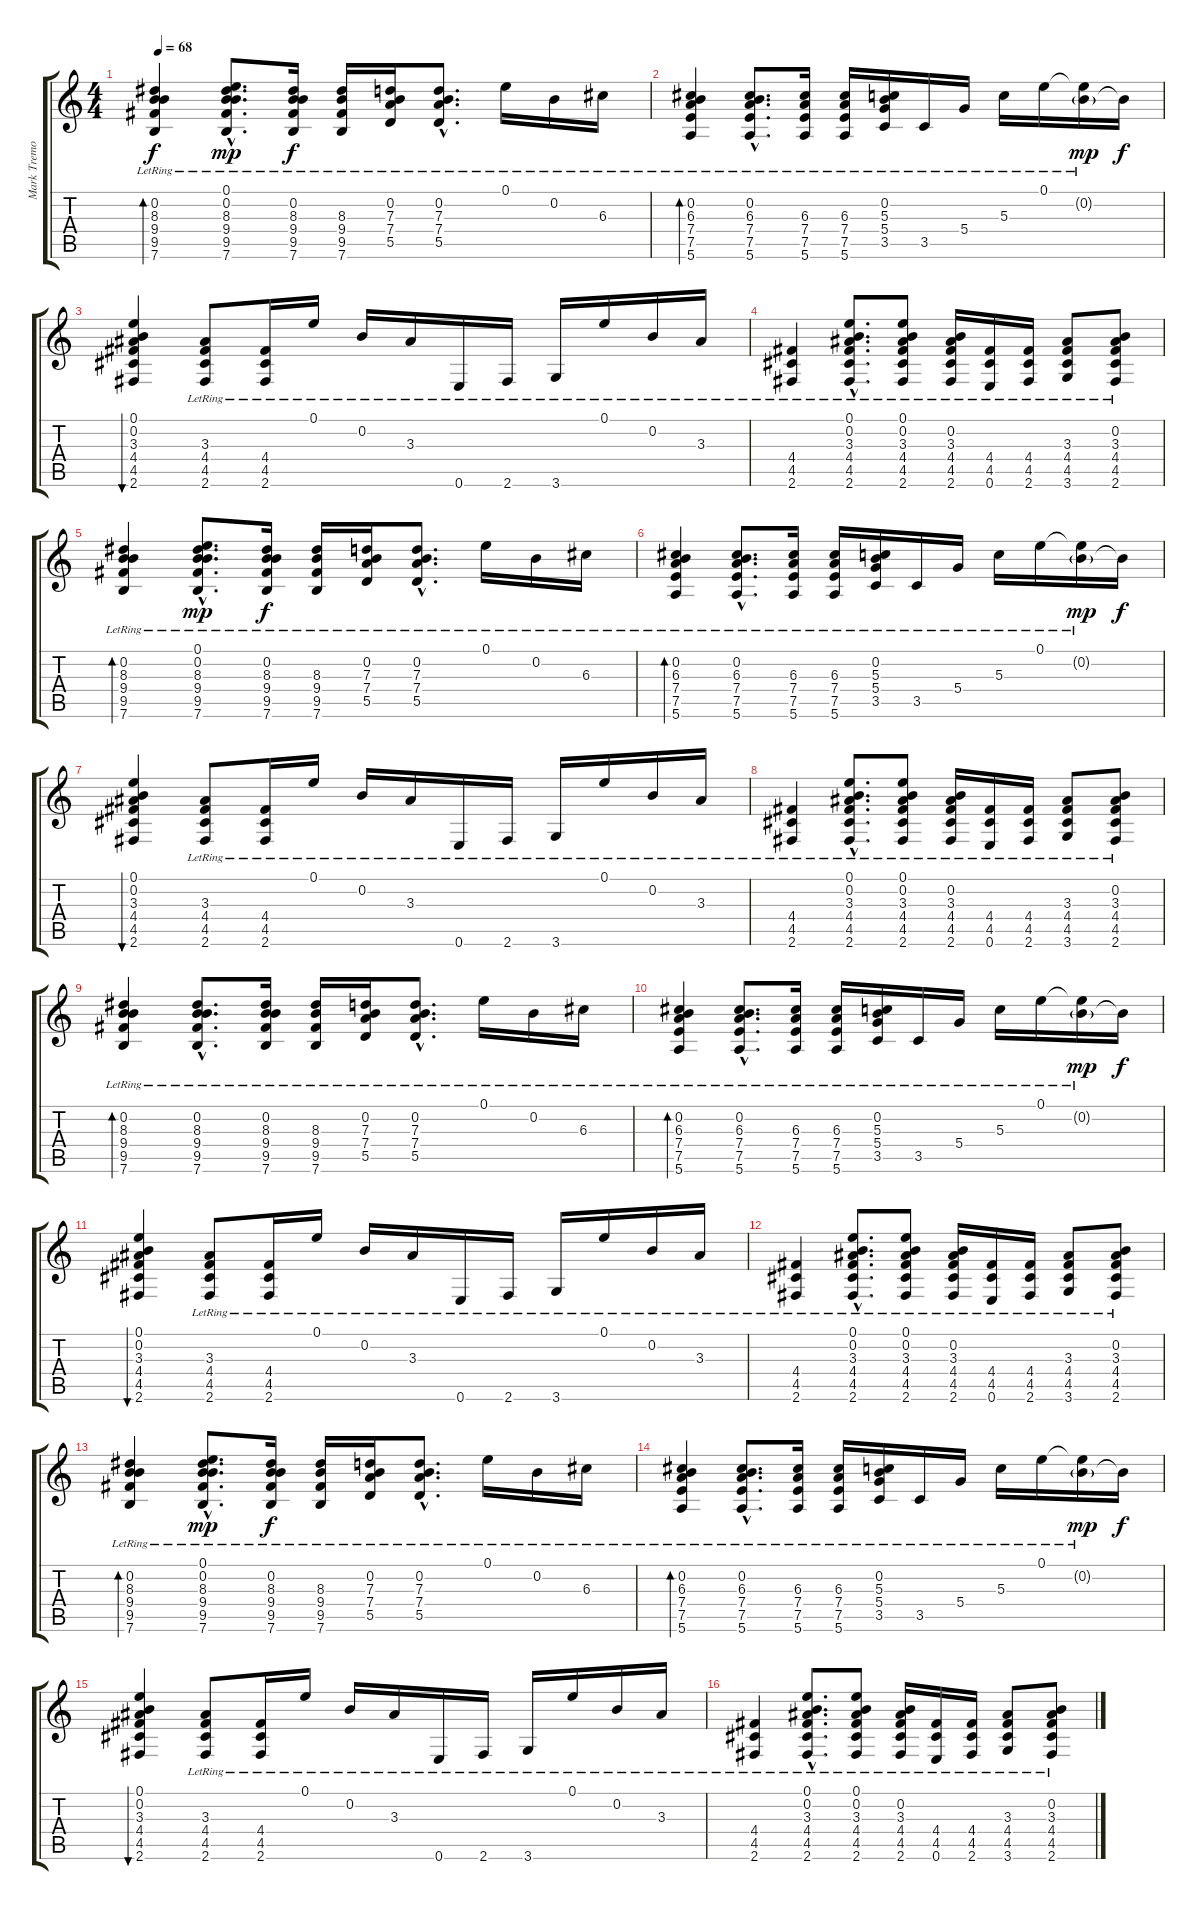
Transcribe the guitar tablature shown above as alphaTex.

\track ("Mark Tremonti - Guitar" "Mark Tremo") {instrument electricguitarjazz}
\staff {score tabs}
\tuning (E4 B3 G3 D3 A2 E2) {hide}
\ts (4 4)
\tempo 68
\clef g2
\ks c
(0.2{lr} 8.3{lr} 9.4{lr} 9.5{lr} 7.6{lr}).4{bd 120 dy f instrument electricguitarjazz} (0.1{hac lr} 0.2{hac lr} 8.3{hac lr} 9.4{hac lr} 9.5{hac lr} 7.6{hac lr}).8{d dy mp} (0.2{lr} 8.3{lr} 9.4{lr} 9.5{lr} 7.6{lr}).16{dy f} (8.3{lr} 9.4{lr} 9.5{lr} 7.6{lr}).16 (0.2{lr} 7.3{lr} 7.4{lr} 5.5{lr}).16 (0.2{hac lr} 7.3{hac lr} 7.4{hac lr} 5.5{hac lr}).8{d} 0.1{lr}.16 0.2{lr}.16 6.3{lr}.16 |
(0.2{lr} 6.3{lr} 7.4{lr} 7.5{lr} 5.6{lr}).4{bd 30} (0.2{hac lr} 6.3{hac lr} 7.4{hac lr} 7.5{hac lr} 5.6{hac lr}).8{d} (6.3{lr} 7.4{lr} 7.5{lr} 5.6{lr}).16 (6.3{lr} 7.4{lr} 7.5{lr} 5.6{lr}).16 (0.2{lr} 5.3{lr} 5.4{lr} 3.5{lr}).16 3.5{lr}.16 5.4{lr}.16 5.3{lr}.16 0.1{lr}.16 (0.1{t} 0.2{g lr}).16{dy mp} 0.2{t}.16{dy f} |
(0.1 0.2 3.3 4.4 4.5 2.6).4{bu 60} (3.3{lr} 4.4{lr} 4.5{lr} 2.6{lr}).8 (4.4{lr} 4.5{lr} 2.6{lr}).16 0.1{lr}.16 0.2{lr}.16 3.3{lr}.16 0.6{lr}.16 2.6{lr}.16 3.6{lr}.16 0.1{lr}.16 0.2{lr}.16 3.3{lr}.16 |
(4.4{lr} 4.5{lr} 2.6{lr}).4 (0.1{hac lr} 0.2{hac lr} 3.3{hac lr} 4.4{hac lr} 4.5{hac lr} 2.6{hac lr}).8{d} (0.1{lr} 0.2{lr} 3.3{lr} 4.4{lr} 4.5{lr} 2.6{lr}).8 (0.2{lr} 3.3{lr} 4.4{lr} 4.5{lr} 2.6{lr}).16 (4.4{lr} 4.5{lr} 0.6{lr}).16 (4.4{lr} 4.5{lr} 2.6{lr}).16 (3.3{lr} 4.4{lr} 4.5{lr} 3.6{lr}).8 (0.2{lr} 3.3{lr} 4.4{lr} 4.5{lr} 2.6{lr}).8 |
(0.2{lr} 8.3{lr} 9.4{lr} 9.5{lr} 7.6{lr}).4{bd 120} (0.1{hac lr} 0.2{hac lr} 8.3{hac lr} 9.4{hac lr} 9.5{hac lr} 7.6{hac lr}).8{d dy mp} (0.2{lr} 8.3{lr} 9.4{lr} 9.5{lr} 7.6{lr}).16{dy f} (8.3{lr} 9.4{lr} 9.5{lr} 7.6{lr}).16 (0.2{lr} 7.3{lr} 7.4{lr} 5.5{lr}).16 (0.2{hac lr} 7.3{hac lr} 7.4{hac lr} 5.5{hac lr}).8{d} 0.1{lr}.16 0.2{lr}.16 6.3{lr}.16 |
(0.2{lr} 6.3{lr} 7.4{lr} 7.5{lr} 5.6{lr}).4{bd 30} (0.2{hac lr} 6.3{hac lr} 7.4{hac lr} 7.5{hac lr} 5.6{hac lr}).8{d} (6.3{lr} 7.4{lr} 7.5{lr} 5.6{lr}).16 (6.3{lr} 7.4{lr} 7.5{lr} 5.6{lr}).16 (0.2{lr} 5.3{lr} 5.4{lr} 3.5{lr}).16 3.5{lr}.16 5.4{lr}.16 5.3{lr}.16 0.1{lr}.16 (0.1{t} 0.2{g lr}).16{dy mp} 0.2{t}.16{dy f} |
(0.1 0.2 3.3 4.4 4.5 2.6).4{bu 60} (3.3{lr} 4.4{lr} 4.5{lr} 2.6{lr}).8 (4.4{lr} 4.5{lr} 2.6{lr}).16 0.1{lr}.16 0.2{lr}.16 3.3{lr}.16 0.6{lr}.16 2.6{lr}.16 3.6{lr}.16 0.1{lr}.16 0.2{lr}.16 3.3{lr}.16 |
(4.4{lr} 4.5{lr} 2.6{lr}).4 (0.1{hac lr} 0.2{hac lr} 3.3{hac lr} 4.4{hac lr} 4.5{hac lr} 2.6{hac lr}).8{d} (0.1{lr} 0.2{lr} 3.3{lr} 4.4{lr} 4.5{lr} 2.6{lr}).8 (0.2{lr} 3.3{lr} 4.4{lr} 4.5{lr} 2.6{lr}).16 (4.4{lr} 4.5{lr} 0.6{lr}).16 (4.4{lr} 4.5{lr} 2.6{lr}).16 (3.3{lr} 4.4{lr} 4.5{lr} 3.6{lr}).8 (0.2{lr} 3.3{lr} 4.4{lr} 4.5{lr} 2.6{lr}).8 |
(0.2{lr} 8.3{lr} 9.4{lr} 9.5{lr} 7.6{lr}).4{bd 30} (0.2{hac lr} 8.3{hac lr} 9.4{hac lr} 9.5{hac lr} 7.6{hac lr}).8{d} (0.2{lr} 8.3{lr} 9.4{lr} 9.5{lr} 7.6{lr}).16 (8.3{lr} 9.4{lr} 9.5{lr} 7.6{lr}).16 (0.2{lr} 7.3{lr} 7.4{lr} 5.5{lr}).16 (0.2{hac lr} 7.3{hac lr} 7.4{hac lr} 5.5{hac lr}).8{d} 0.1{lr}.16 0.2{lr}.16 6.3{lr}.16 |
(0.2{lr} 6.3{lr} 7.4{lr} 7.5{lr} 5.6{lr}).4{bd 30} (0.2{hac lr} 6.3{hac lr} 7.4{hac lr} 7.5{hac lr} 5.6{hac lr}).8{d} (6.3{lr} 7.4{lr} 7.5{lr} 5.6{lr}).16 (6.3{lr} 7.4{lr} 7.5{lr} 5.6{lr}).16 (0.2{lr} 5.3{lr} 5.4{lr} 3.5{lr}).16 3.5{lr}.16 5.4{lr}.16 5.3{lr}.16 0.1{lr}.16 (0.1{t} 0.2{g lr}).16{dy mp} 0.2{t}.16{dy f} |
(0.1 0.2 3.3 4.4 4.5 2.6).4{bu 60} (3.3{lr} 4.4{lr} 4.5{lr} 2.6{lr}).8 (4.4{lr} 4.5{lr} 2.6{lr}).16 0.1{lr}.16 0.2{lr}.16 3.3{lr}.16 0.6{lr}.16 2.6{lr}.16 3.6{lr}.16 0.1{lr}.16 0.2{lr}.16 3.3{lr}.16 |
(4.4{lr} 4.5{lr} 2.6{lr}).4 (0.1{hac lr} 0.2{hac lr} 3.3{hac lr} 4.4{hac lr} 4.5{hac lr} 2.6{hac lr}).8{d} (0.1{lr} 0.2{lr} 3.3{lr} 4.4{lr} 4.5{lr} 2.6{lr}).8 (0.2{lr} 3.3{lr} 4.4{lr} 4.5{lr} 2.6{lr}).16 (4.4{lr} 4.5{lr} 0.6{lr}).16 (4.4{lr} 4.5{lr} 2.6{lr}).16 (3.3{lr} 4.4{lr} 4.5{lr} 3.6{lr}).8 (0.2{lr} 3.3{lr} 4.4{lr} 4.5{lr} 2.6{lr}).8 |
(0.2{lr} 8.3{lr} 9.4{lr} 9.5{lr} 7.6{lr}).4{bd 120} (0.1{hac lr} 0.2{hac lr} 8.3{hac lr} 9.4{hac lr} 9.5{hac lr} 7.6{hac lr}).8{d dy mp} (0.2{lr} 8.3{lr} 9.4{lr} 9.5{lr} 7.6{lr}).16{dy f} (8.3{lr} 9.4{lr} 9.5{lr} 7.6{lr}).16 (0.2{lr} 7.3{lr} 7.4{lr} 5.5{lr}).16 (0.2{hac lr} 7.3{hac lr} 7.4{hac lr} 5.5{hac lr}).8{d} 0.1{lr}.16 0.2{lr}.16 6.3{lr}.16 |
(0.2{lr} 6.3{lr} 7.4{lr} 7.5{lr} 5.6{lr}).4{bd 30} (0.2{hac lr} 6.3{hac lr} 7.4{hac lr} 7.5{hac lr} 5.6{hac lr}).8{d} (6.3{lr} 7.4{lr} 7.5{lr} 5.6{lr}).16 (6.3{lr} 7.4{lr} 7.5{lr} 5.6{lr}).16 (0.2{lr} 5.3{lr} 5.4{lr} 3.5{lr}).16 3.5{lr}.16 5.4{lr}.16 5.3{lr}.16 0.1{lr}.16 (0.1{t} 0.2{g lr}).16{dy mp} 0.2{t}.16{dy f} |
(0.1 0.2 3.3 4.4 4.5 2.6).4{bu 60} (3.3{lr} 4.4{lr} 4.5{lr} 2.6{lr}).8 (4.4{lr} 4.5{lr} 2.6{lr}).16 0.1{lr}.16 0.2{lr}.16 3.3{lr}.16 0.6{lr}.16 2.6{lr}.16 3.6{lr}.16 0.1{lr}.16 0.2{lr}.16 3.3{lr}.16 |
(4.4{lr} 4.5{lr} 2.6{lr}).4 (0.1{hac lr} 0.2{hac lr} 3.3{hac lr} 4.4{hac lr} 4.5{hac lr} 2.6{hac lr}).8{d} (0.1{lr} 0.2{lr} 3.3{lr} 4.4{lr} 4.5{lr} 2.6{lr}).8 (0.2{lr} 3.3{lr} 4.4{lr} 4.5{lr} 2.6{lr}).16 (4.4{lr} 4.5{lr} 0.6{lr}).16 (4.4{lr} 4.5{lr} 2.6{lr}).16 (3.3{lr} 4.4{lr} 4.5{lr} 3.6{lr}).8 (0.2{lr} 3.3{lr} 4.4{lr} 4.5{lr} 2.6{lr}).8
